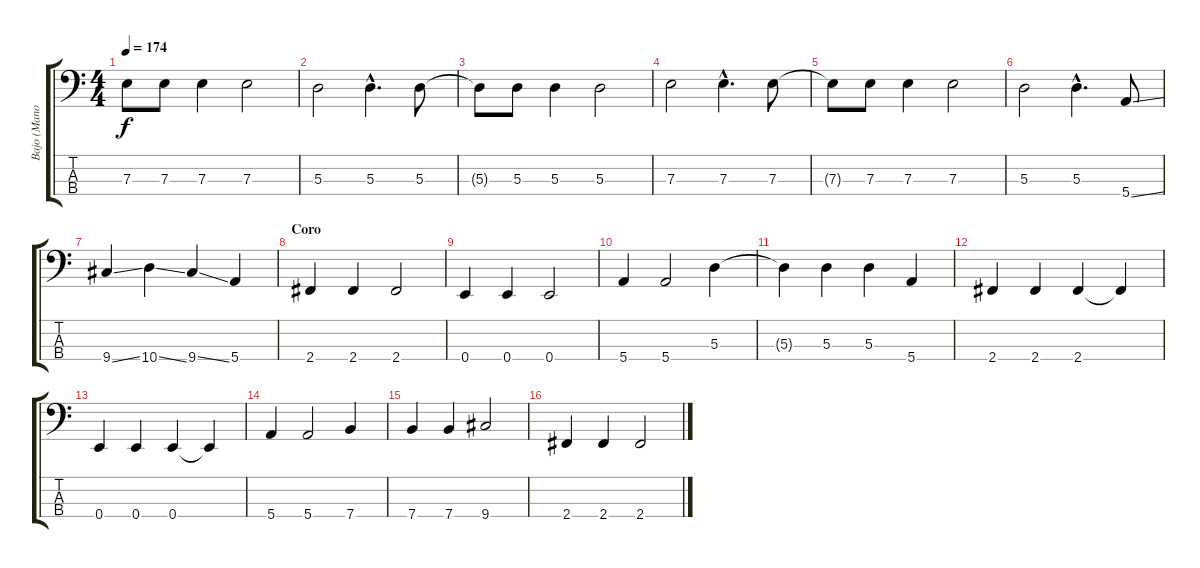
\track ("Bajo (Manolo Jauregui)" "Bajo (Mano") {instrument electricbassfinger}
\staff {score tabs}
\tuning (G2 D2 A1 E1) {hide}
\ts (4 4)
\tempo 174
\clef f4
\ks c
7.3{t}.8{dy f} 7.3.8 7.3.4 7.3.2 |
5.3.2 5.3{hac}.4{d} 5.3.8 |
5.3{t}.8 5.3.8 5.3.4 5.3.2 |
7.3.2 7.3{hac}.4{d} 7.3.8 |
7.3{t}.8 7.3.8 7.3.4 7.3.2 |
5.3.2 5.3{hac}.4{d} 5.4{ss}.8 |
9.4{ss}.4 10.4{ss}.4 9.4{ss}.4 5.4.4 |
\section ("" "Coro")
2.4.4 2.4.4 2.4.2 |
0.4.4 0.4.4 0.4.2 |
5.4.4 5.4.2 5.3.4 |
5.3{t}.4 5.3.4 5.3.4 5.4.4 |
2.4.4 2.4.4 2.4.4 2.4{t}.4 |
0.4.4 0.4.4 0.4.4 0.4{t}.4 |
5.4.4 5.4.2 7.4.4 |
7.4.4 7.4.4 9.4.2 |
2.4.4 2.4.4 2.4.2
